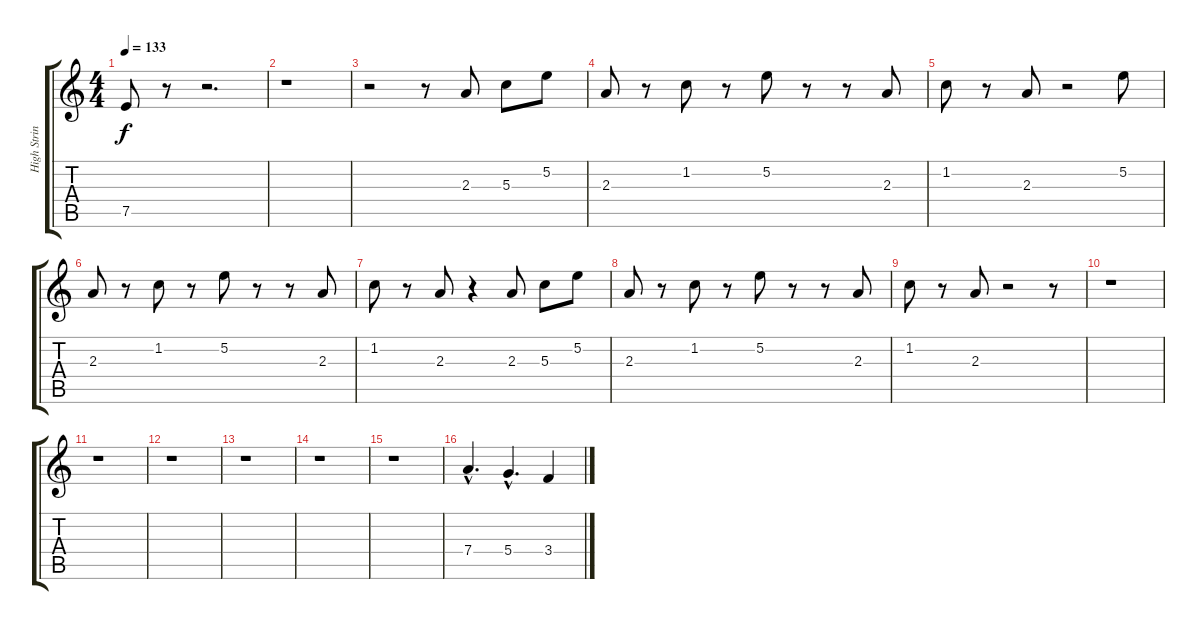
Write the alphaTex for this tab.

\track ("High Strings" "High Strin") {instrument stringensemble1}
\staff {score tabs}
\tuning (E5 B4 G4 D4 A3 E3) {hide}
\ts (4 4)
\tempo 133
\clef g2
\ks c
7.5.8{dy f} r.8 r.2{d} |
r.1 |
r.2 r.8 2.3.8 5.3.8 5.2.8 |
2.3.8 r.8 1.2.8 r.8 5.2.8 r.8 r.8 2.3.8 |
1.2.8 r.8 2.3.8 r.2 5.2.8 |
2.3.8 r.8 1.2.8 r.8 5.2.8 r.8 r.8 2.3.8 |
1.2.8 r.8 2.3.8 r.4 2.3.8 5.3.8 5.2.8 |
2.3.8 r.8 1.2.8 r.8 5.2.8 r.8 r.8 2.3.8 |
1.2.8 r.8 2.3.8 r.2 r.8 |
r.1 |
r.1 |
r.1 |
r.1 |
r.1 |
r.1 |
7.4{hac}.4{d} 5.4{hac}.4{d} 3.4.4
